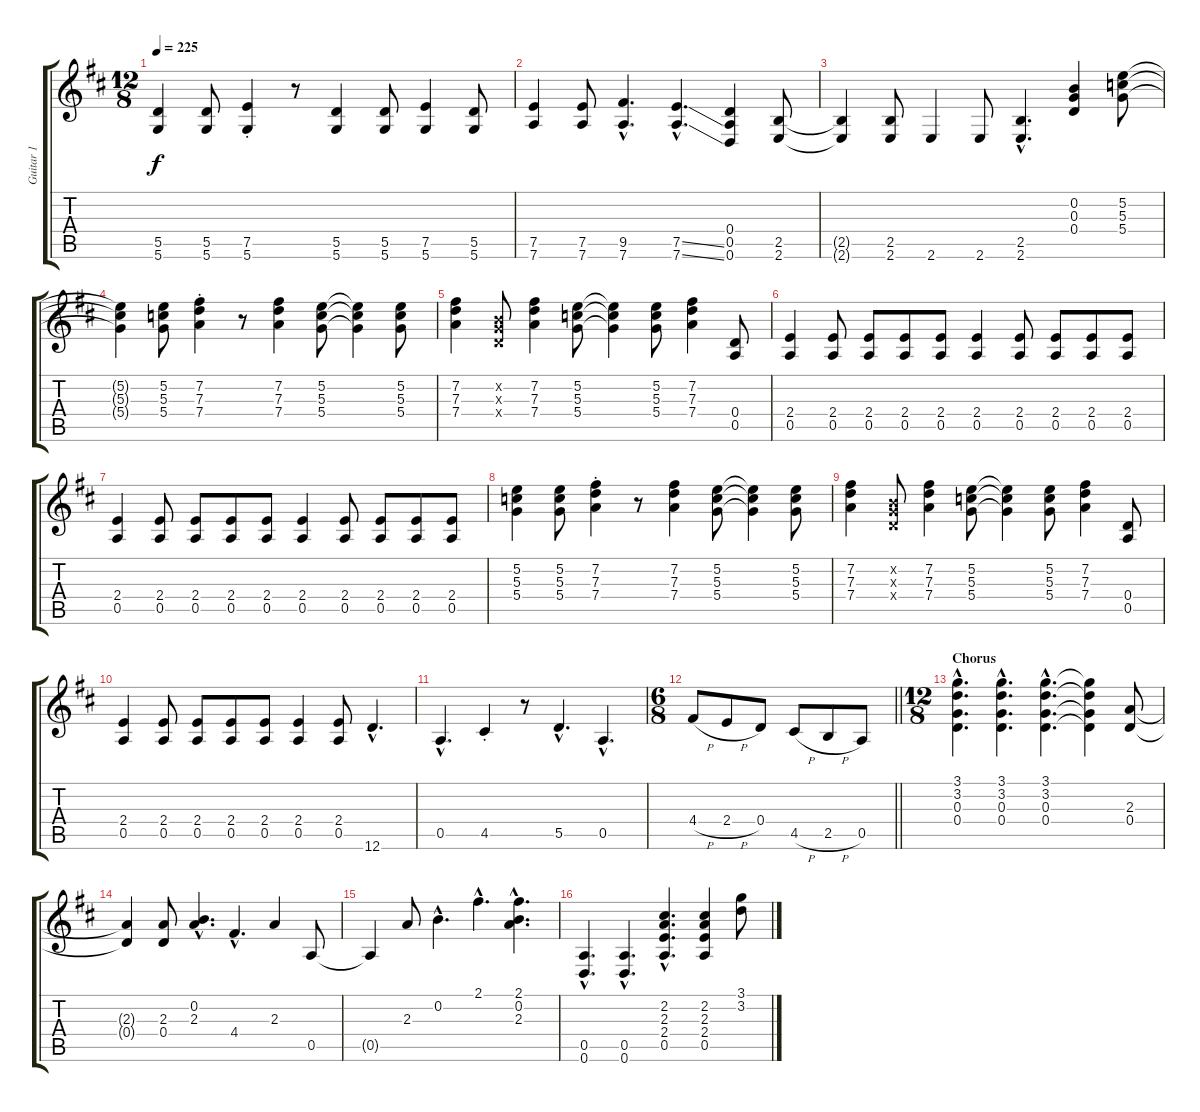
\track ("Guitar 1" "Guitar 1") {instrument distortionguitar}
\staff {score tabs}
\tuning (E4 B3 G3 D3 A2 D2) {hide}
\ts (12 8)
\tempo 225
\clef g2
\ks d
(5.5{t} 5.6{t}).4{dy f} (5.5 5.6).8 (7.5{st} 5.6{st}).4 r.8 (5.5 5.6).4 (5.5 5.6).8 (7.5 5.6).4 (5.5 5.6).8 |
(7.5 7.6).4 (7.5 7.6).8 (9.5{hac} 7.6{hac}).4{d} (7.5{ss hac} 7.6{ss hac}).4{d} (0.4 0.5 0.6).4 (2.5 2.6).8 |
(2.5{t} 2.6{t}).4 (2.5 2.6).8 2.6.4 2.6.8 (2.5{hac} 2.6{hac}).4{d} (0.2 0.3 0.4).4 (5.2 5.3 5.4).8 |
(5.2{t} 5.3{t} 5.4{t}).4 (5.2 5.3 5.4).8 (7.2{st} 7.3{st} 7.4{st}).4 r.8 (7.2 7.3 7.4).4 (5.2 5.3 5.4).8 (5.2{t} 5.3{t} 5.4{t}).4 (5.2 5.3 5.4).8 |
(7.2 7.3 7.4).4 (0.2{x} 0.3{x} 0.4{x}).8 (7.2 7.3 7.4).4 (5.2 5.3 5.4).8 (5.2{t} 5.3{t} 5.4{t}).4 (5.2 5.3 5.4).8 (7.2 7.3 7.4).4 (0.4 0.5).8 |
(2.4 0.5).4 (2.4 0.5).8 (2.4 0.5).8 (2.4 0.5).8 (2.4 0.5).8 (2.4 0.5).4 (2.4 0.5).8 (2.4 0.5).8 (2.4 0.5).8 (2.4 0.5).8 |
(2.4 0.5).4 (2.4 0.5).8 (2.4 0.5).8 (2.4 0.5).8 (2.4 0.5).8 (2.4 0.5).4 (2.4 0.5).8 (2.4 0.5).8 (2.4 0.5).8 (2.4 0.5).8 |
(5.2 5.3 5.4).4 (5.2 5.3 5.4).8 (7.2{st} 7.3{st} 7.4{st}).4 r.8 (7.2 7.3 7.4).4 (5.2 5.3 5.4).8 (5.2{t} 5.3{t} 5.4{t}).4 (5.2 5.3 5.4).8 |
(7.2 7.3 7.4).4 (0.2{x} 0.3{x} 0.4{x}).8 (7.2 7.3 7.4).4 (5.2 5.3 5.4).8 (5.2{t} 5.3{t} 5.4{t}).4 (5.2 5.3 5.4).8 (7.2 7.3 7.4).4 (0.4 0.5).8 |
(2.4 0.5).4 (2.4 0.5).8 (2.4 0.5).8 (2.4 0.5).8 (2.4 0.5).8 (2.4 0.5).4 (2.4 0.5).8 12.6{hac}.4{d} |
0.5{hac}.4{d} 4.5{st}.4 r.8 5.5{hac}.4{d} 0.5{hac}.4{d} |
\ts (6 8)
\barLineRight lightlight
4.4{h}.8 2.4{h}.8 0.4.8 4.5{h}.8 2.5{h}.8 0.5.8 |
\ts (12 8)
\section ("" "Chorus")
(3.1{hac} 3.2{hac} 0.3{hac} 0.4{hac}).4{d} (3.1{hac} 3.2{hac} 0.3{hac} 0.4{hac}).4{d} (3.1{hac} 3.2{hac} 0.3{hac} 0.4{hac}).4{d} (3.1{t} 3.2{t} 0.3{t} 0.4{t}).4 (2.3 0.4).8 |
(2.3{t} 0.4{t}).4 (2.3 0.4).8 (0.2{hac} 2.3{hac}).4{d} 4.4{hac}.4{d} 2.3.4 0.5.8 |
0.5{t}.4 2.3.8 0.2{hac}.4{d} 2.1{hac}.4{d} (2.1{hac} 0.2{hac} 2.3{hac}).4{d} |
(0.5{hac} 0.6{hac}).4{d} (0.5{hac} 0.6{hac}).4{d} (2.2{hac} 2.3{hac} 2.4{hac} 0.5{hac}).4{d} (2.2 2.3 2.4 0.5).4 (3.1 3.2).8
